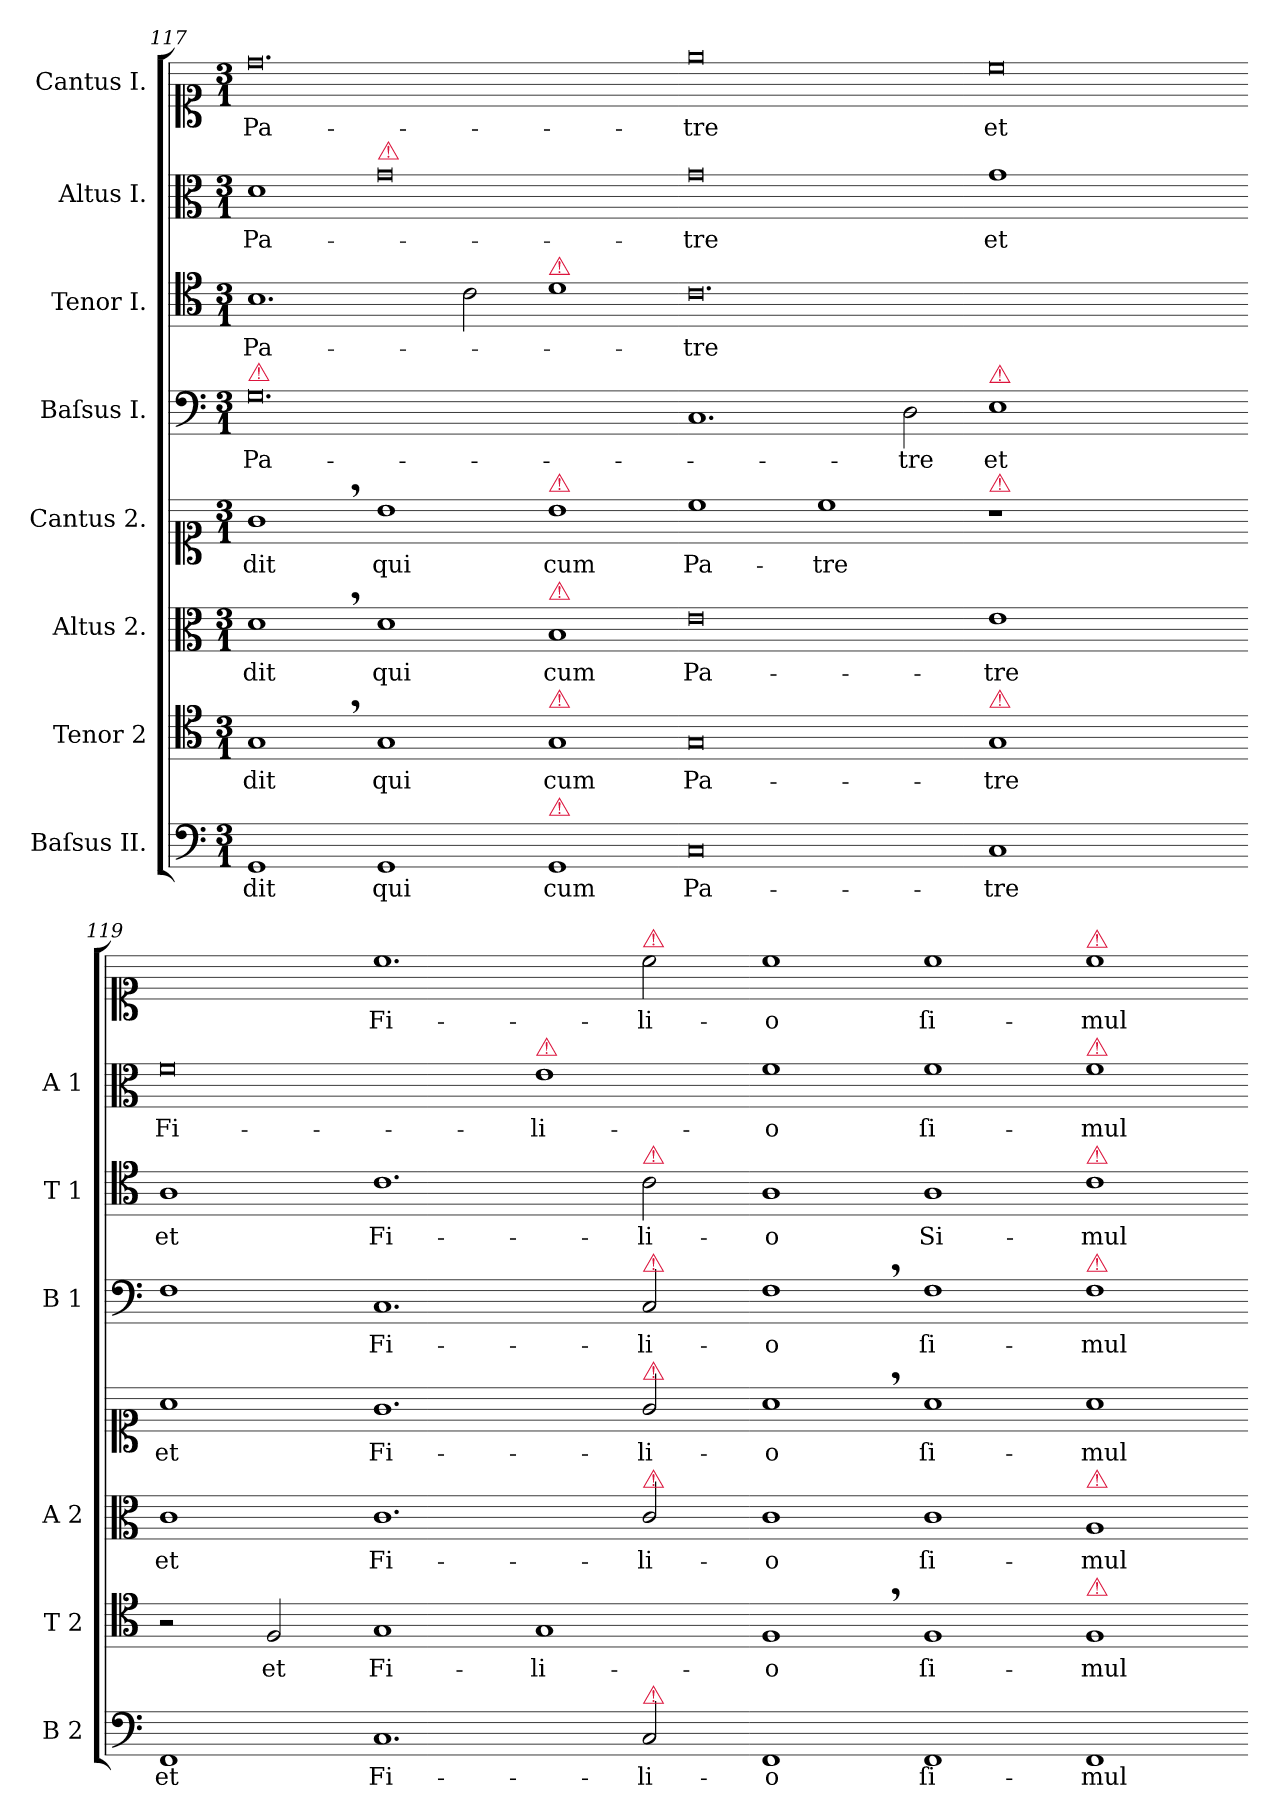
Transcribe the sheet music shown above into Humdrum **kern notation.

**kern	**text	**kern	**text	**kern	**text	**kern	**text	**kern	**text	**kern	**text	**kern	**text	**kern	**text
*part8	*part8	*part7	*part7	*part6	*part6	*part5	*part5	*part4	*part4	*part3	*part3	*part2	*part2	*part1	*part1
*staff8	*staff8	*staff7	*staff7	*staff6	*staff6	*staff5	*staff5	*staff4	*staff4	*staff3	*staff3	*staff2	*staff2	*staff1	*staff1
*I"Baſsus II.	*	*I"Tenor 2	*	*I"Altus 2.	*	*I"Cantus 2.	*	*I"Baſsus I.	*	*I"Tenor I.	*	*I"Altus I.	*	*I"Cantus I.	*
*I'B 2	*	*I'T 2	*	*I'A 2	*	*	*	*I'B 1	*	*I'T 1	*	*I'A 1	*	*	*
*clefF4	*	*clefC4	*	*clefC3	*	*clefC1	*	*clefF4	*	*clefC4	*	*clefC3	*	*clefC1	*
*k[]	*	*k[]	*	*k[]	*	*k[]	*	*k[]	*	*k[]	*	*k[]	*	*k[]	*
*a:	*	*a:	*	*a:	*	*a:	*	*a:	*	*a:	*	*a:	*	*a:	*
*M3/1	*	*M3/1	*	*M3/1	*	*M3/1	*	*M3/1	*	*M3/1	*	*M3/1	*	*M3/1	*
=117	=117	=117	=117	=117	=117	=117	=117	=117	=117	=117	=117	=117	=117	=117	=117
!	!	!	!	!	!	!	!	!LO:TX:a:color=crimson:t=⚠	!	!	!	!	!	!	!
1GG	-dit	1G,<	-dit	1d,<	-dit	1g,<	-dit	0.G	Pa-	1.B	Pa-	1d	Pa-	0.dd	Pa-
!	!	!	!	!	!	!	!	!	!	!	!	!LO:TX:a:color=crimson:t=⚠	!	!	!
1GG	qui	1G	qui	1d	qui	1b	qui	.	.	.	.	0g	.	.	.
.	.	.	.	.	.	.	.	.	.	2c\	.	.	.	.	.
!	!	!	!	!	!	!	!	!	!	!LO:TX:a:color=crimson:t=⚠	!	!	!	!	!
!	!	!	!	!	!	!LO:TX:a:color=crimson:t=⚠	!	!	!	!	!	!	!	!	!
!	!	!	!	!LO:TX:a:color=crimson:t=⚠	!	!	!	!	!	!	!	!	!	!	!
!	!	!LO:TX:a:color=crimson:t=⚠	!	!	!	!	!	!	!	!	!	!	!	!	!
!LO:TX:a:color=crimson:t=⚠	!	!	!	!	!	!	!	!	!	!	!	!	!	!	!
1GG	cum	1G	cum	1B	cum	1b	cum	.	.	1d	.	.	.	.	.
=118-	=118-	=118-	=118-	=118-	=118-	=118-	=118-	=118-	=118-	=118-	=118-	=118-	=118-	=118-	=118-
0C	Pa-	0G	Pa-	0e	Pa-	1cc	Pa-	1.C	.	0.c	-tre	0g	-tre	0ee	-tre
.	.	.	.	.	.	1cc	-tre	.	.	.	.	.	.	.	.
.	.	.	.	.	.	.	.	2D\	-tre	.	.	.	.	.	.
!	!	!	!	!	!	!	!	!LO:TX:a:color=crimson:t=⚠	!	!	!	!	!	!	!
!	!	!	!	!	!	!LO:TX:a:color=crimson:t=⚠	!	!	!	!	!	!	!	!	!
!	!	!LO:TX:a:color=crimson:t=⚠	!	!	!	!	!	!	!	!	!	!	!	!	!
1C	-tre	1G	-tre	1e	-tre	1r	.	1E	et	.	.	1g	et	0cc	et
1ryy	.	1ryy	.	1ryy	.	1ryy	.	1ryy	.	1ryy	.	1ryy	.	.	.
=119-	=119-	=119-	=119-	=119-	=119-	=119-	=119-	=119-	=119-	=119-	=119-	=119-	=119-	=119-	=119-
1FF	et	2r	.	1c	et	1a	et	1F	.	1A	et	0f	Fi-	1ryy	.
.	.	2F/	et	.	.	.	.	.	.	.	.	.	.	.	.
1.C	Fi-	1G	Fi-	1.c	Fi-	1.g	Fi-	1.C	Fi-	1.c	Fi-	.	.	1.cc	Fi-
!	!	!	!	!	!	!	!	!	!	!	!	!LO:TX:a:color=crimson:t=⚠	!	!	!
.	.	1G	-li-	.	.	.	.	.	.	.	.	1e	-li-	.	.
!	!	!	!	!	!	!	!	!	!	!	!	!	!	!LO:TX:a:color=crimson:t=⚠	!
!	!	!	!	!	!	!	!	!	!	!LO:TX:a:color=crimson:t=⚠	!	!	!	!	!
!	!	!	!	!	!	!	!	!LO:TX:a:color=crimson:t=⚠	!	!	!	!	!	!	!
!	!	!	!	!	!	!LO:TX:a:color=crimson:t=⚠	!	!	!	!	!	!	!	!	!
!	!	!	!	!LO:TX:a:color=crimson:t=⚠	!	!	!	!	!	!	!	!	!	!	!
!LO:TX:a:color=crimson:t=⚠	!	!	!	!	!	!	!	!	!	!	!	!	!	!	!
2C/	-li-	.	.	2c/	-li-	2g/	-li-	2C/	-li-	2c\	-li-	.	.	2cc\	-li-
=120-	=120-	=120-	=120-	=120-	=120-	=120-	=120-	=120-	=120-	=120-	=120-	=120-	=120-	=120-	=120-
1FF	-o	1F,<	-o	1c	-o	1a,<	-o	1F,<	-o	1A	-o	1f	-o	1cc	-o
1FF	ſi-	1F	ſi-	1c	ſi-	1a	ſi-	1F	ſi-	1A	Si-	1f	ſi-	1cc	ſi-
!	!	!	!	!	!	!	!	!	!	!	!	!	!	!LO:TX:a:color=crimson:t=⚠	!
!	!	!	!	!	!	!	!	!	!	!	!	!LO:TX:a:color=crimson:t=⚠	!	!	!
!	!	!	!	!	!	!	!	!	!	!LO:TX:a:color=crimson:t=⚠	!	!	!	!	!
!	!	!	!	!	!	!	!	!LO:TX:a:color=crimson:t=⚠	!	!	!	!	!	!	!
!	!	!	!	!LO:TX:a:color=crimson:t=⚠	!	!	!	!	!	!	!	!	!	!	!
!	!	!LO:TX:a:color=crimson:t=⚠	!	!	!	!	!	!	!	!	!	!	!	!	!
1FF	-mul	1F	-mul	1A	-mul	1a	-mul	1F	-mul	1c	-mul	1f	-mul	1cc	-mul
=-	=-	=-	=-	=-	=-	=-	=-	=-	=-	=-	=-	=-	=-	=-	=-
*-	*-	*-	*-	*-	*-	*-	*-	*-	*-	*-	*-	*-	*-	*-	*-
